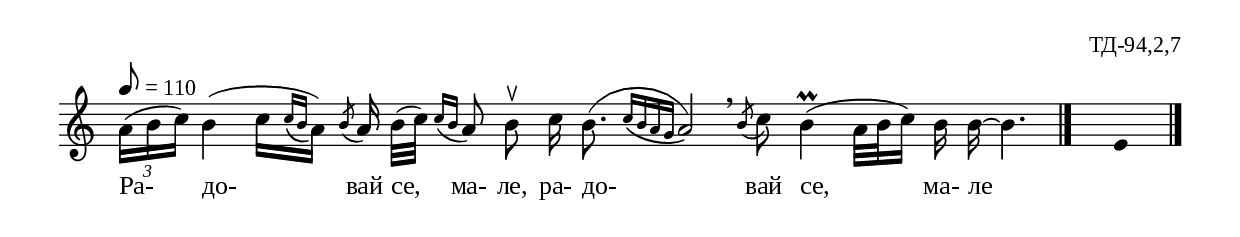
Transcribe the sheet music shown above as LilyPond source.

%{
sva_094_2_07
%}

\include "td-preamble.ly"

\score {
\relative c'' {
\tempo 8 = 110
\cadenzaOn
\phrasingSlurDown
\times 2/3 { a16[( b c]) } b4( c16[ \grace { c16[\( b] } a]\))
\acciaccatura b8 a16\noBeam b32[( c]) \acciaccatura { c16[ b] } a8
b8\noBeam^\ltoe c16\noBeam b8.( \grace { c16[\( b a g] } a2\)) \breathe
\acciaccatura b8 c b4\prall( a32[ b c16]) b16\noBeam b16~ b4.
 \bar "|." 
 s4 \fixB e,
 \bar "|."  
}
\addlyrics { Ра- до- вай се, ма- ле, ра- до- вай се, ма- ле }
%
\layout {
   \context { 
	    \Staff \remove "Time_signature_engraver" } 
  indent = #0
  line-width = 190\mm
  ragged-right=##f
}
%
\midi { 
	\context {
		\Score tempoWholesPerMinute = #(ly:make-moment 110 8)
		}
	}
}
%
\header{
  opus = "ТД-94,2,7"
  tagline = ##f
}


